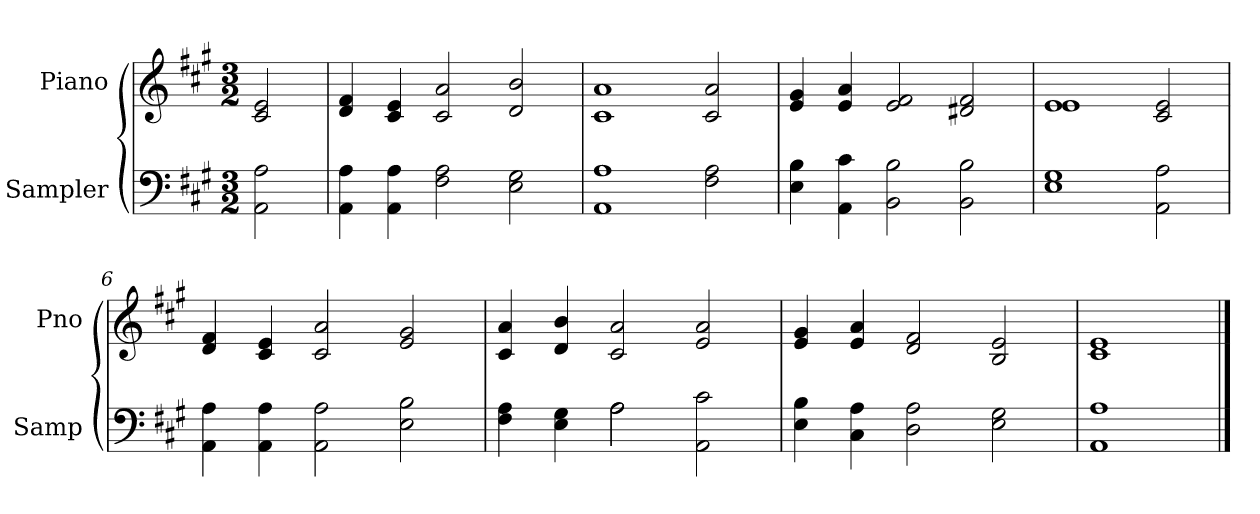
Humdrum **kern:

**kern	**kern
*part2	*part1
*staff2	*staff1
*I"Sampler	*I"Piano
*I'Samp	*I'Pno
*clefF4	*clefG2
*k[f#c#g#]	*k[f#c#g#]
*A:	*A:
*M3/2	*M3/2
=1	=1
2AA 2A	2c# 2e
=2	=2
4AA 4A	4d 4f#
4AA 4A	4c# 4e
2F# 2A	2c# 2a
2E 2G#	2d 2b
=3	=3
1AA 1A	1c# 1a
2F# 2A	2c# 2a
=4	=4
4E 4B	4e 4g#
4AA 4c#	4e 4a
2BB 2B	2e 2f#
2BB 2B	2d#X 2f#
=5	=5
*	*^
1E 1G#	1e/	1e
2AA 2A	2c# 2e	2ryy
*	*v	*v
=6	=6
4AA 4A	4d 4f#
4AA 4A	4c# 4e
2AA 2A	2c# 2a
2E 2B	2e 2g#
=7	=7
*^	*
4F# 4A	2ryy	4c# 4a
4E 4G#	.	4d 4b
2A\	2A	2c# 2a
2AA 2c#	2ryy	2e 2a
*v	*v	*
=8	=8
4E 4B	4e 4g#
4C# 4A	4e 4a
2D 2A	2d 2f#
2E 2G#	2B 2e
=9	=9
1AA 1A	1c# 1e
==	==
*-	*-
